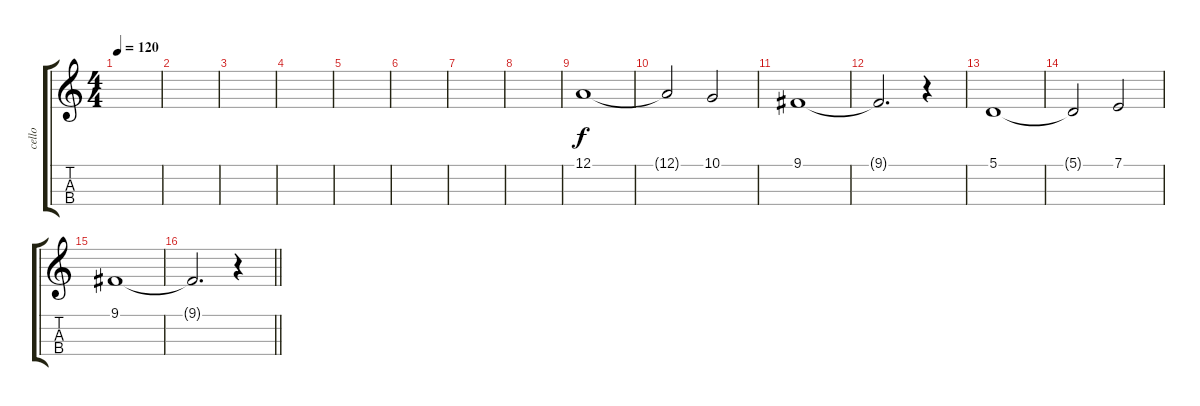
\track ("cello" "cello") {instrument cello}
\staff {score tabs}
\tuning (A3 D3 G2 C2) {hide}
\ts (4 4)
\tempo 120
\clef g2
\ks c
|
|
|
|
|
|
|
|
12.1.1 |
12.1{t}.2 10.1.2 |
9.1.1 |
9.1{t}.2{d} r.4 |
5.1.1 |
5.1{t}.2 7.1.2 |
9.1.1 |
\barLineRight lightlight
9.1{t}.2{d} r.4
